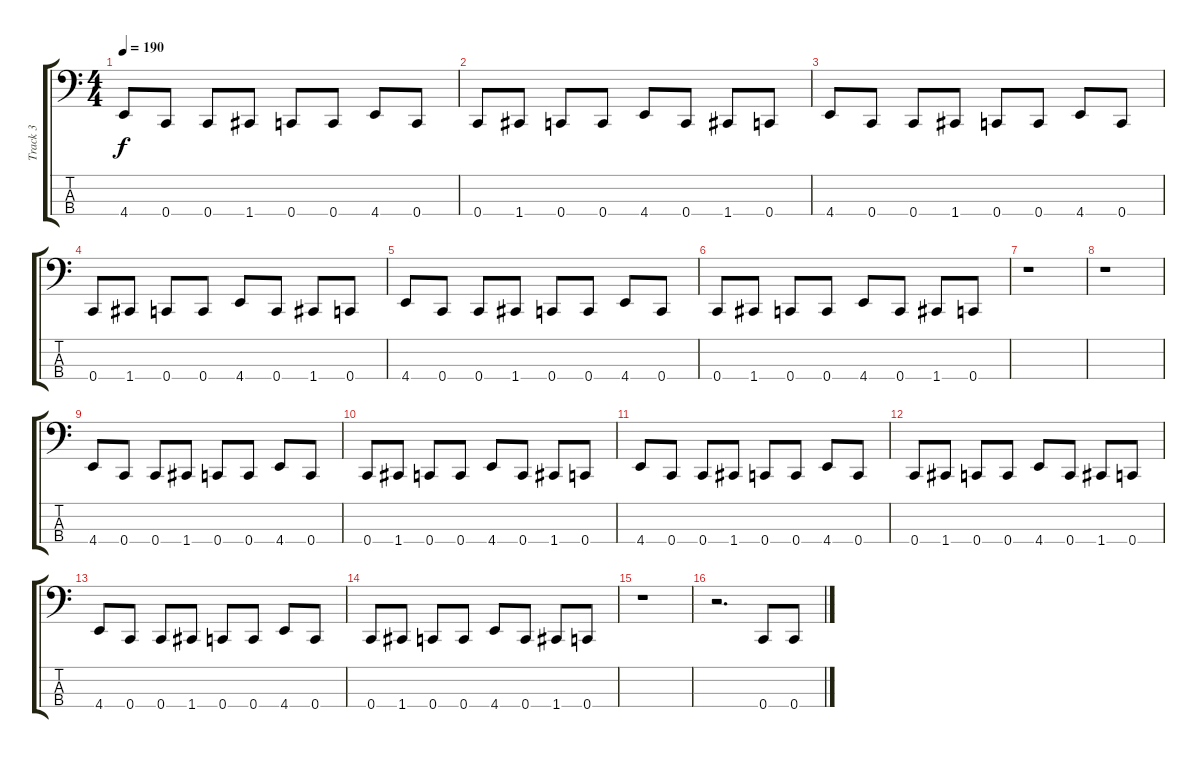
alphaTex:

\track ("Track 3" "Track 3") {instrument electricbassfinger}
\staff {score tabs}
\tuning (F2 C2 G1 C1) {hide}
\ts (4 4)
\tempo 190
\clef f4
\ks c
4.4.8{dy f instrument electricbassfinger} 0.4.8 0.4.8 1.4.8 0.4.8 0.4.8 4.4.8 0.4.8 |
0.4.8 1.4.8 0.4.8 0.4.8 4.4.8 0.4.8 1.4.8 0.4.8 |
4.4.8 0.4.8 0.4.8 1.4.8 0.4.8 0.4.8 4.4.8 0.4.8 |
0.4.8 1.4.8 0.4.8 0.4.8 4.4.8 0.4.8 1.4.8 0.4.8 |
4.4.8 0.4.8 0.4.8 1.4.8 0.4.8 0.4.8 4.4.8 0.4.8 |
0.4.8 1.4.8 0.4.8 0.4.8 4.4.8 0.4.8 1.4.8 0.4.8 |
r.1 |
r.1 |
4.4.8 0.4.8 0.4.8 1.4.8 0.4.8 0.4.8 4.4.8 0.4.8 |
0.4.8 1.4.8 0.4.8 0.4.8 4.4.8 0.4.8 1.4.8 0.4.8 |
4.4.8 0.4.8 0.4.8 1.4.8 0.4.8 0.4.8 4.4.8 0.4.8 |
0.4.8 1.4.8 0.4.8 0.4.8 4.4.8 0.4.8 1.4.8 0.4.8 |
4.4.8 0.4.8 0.4.8 1.4.8 0.4.8 0.4.8 4.4.8 0.4.8 |
0.4.8 1.4.8 0.4.8 0.4.8 4.4.8 0.4.8 1.4.8 0.4.8 |
r.1 |
r.2{d} 0.4.8 0.4.8
